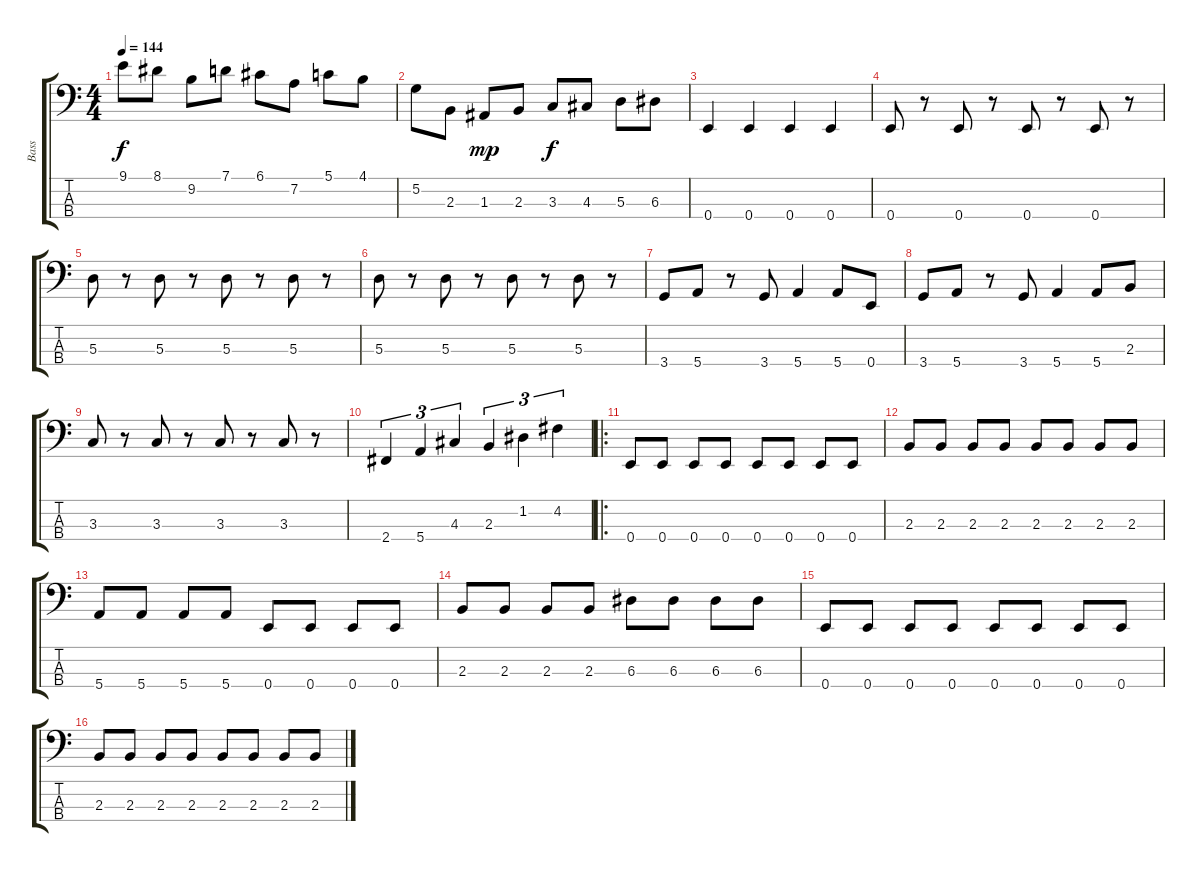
\track ("Bass" "Bass") {instrument electricbassfinger}
\staff {score tabs}
\tuning (G2 D2 A1 E1) {hide}
\ts (4 4)
\tempo 144
\clef f4
\ks c
9.1.8{dy f} 8.1.8 9.2.8 7.1.8 6.1.8 7.2.8 5.1.8 4.1.8 |
5.2.8 2.3.8 1.3.8{dy mp} 2.3.8 3.3.8{dy f} 4.3.8 5.3.8 6.3.8 |
0.4.4 0.4.4 0.4.4 0.4.4 |
0.4.8 r.8 0.4.8 r.8 0.4.8 r.8 0.4.8 r.8 |
5.3.8 r.8 5.3.8 r.8 5.3.8 r.8 5.3.8 r.8 |
5.3.8 r.8 5.3.8 r.8 5.3.8 r.8 5.3.8 r.8 |
3.4.8 5.4.8 r.8 3.4.8 5.4.4 5.4.8 0.4.8 |
3.4.8 5.4.8 r.8 3.4.8 5.4.4 5.4.8 2.3.8 |
3.3.8 r.8 3.3.8 r.8 3.3.8 r.8 3.3.8 r.8 |
2.4.4{tu (3 2)} 5.4.4{tu (3 2)} 4.3.4{tu (3 2)} 2.3.4{tu (3 2)} 1.2.4{tu (3 2)} 4.2.4{tu (3 2)} |
\ro
0.4.8 0.4.8 0.4.8 0.4.8 0.4.8 0.4.8 0.4.8 0.4.8 |
2.3.8 2.3.8 2.3.8 2.3.8 2.3.8 2.3.8 2.3.8 2.3.8 |
5.4.8 5.4.8 5.4.8 5.4.8 0.4.8 0.4.8 0.4.8 0.4.8 |
2.3.8 2.3.8 2.3.8 2.3.8 6.3.8 6.3.8 6.3.8 6.3.8 |
0.4.8 0.4.8 0.4.8 0.4.8 0.4.8 0.4.8 0.4.8 0.4.8 |
2.3.8 2.3.8 2.3.8 2.3.8 2.3.8 2.3.8 2.3.8 2.3.8
